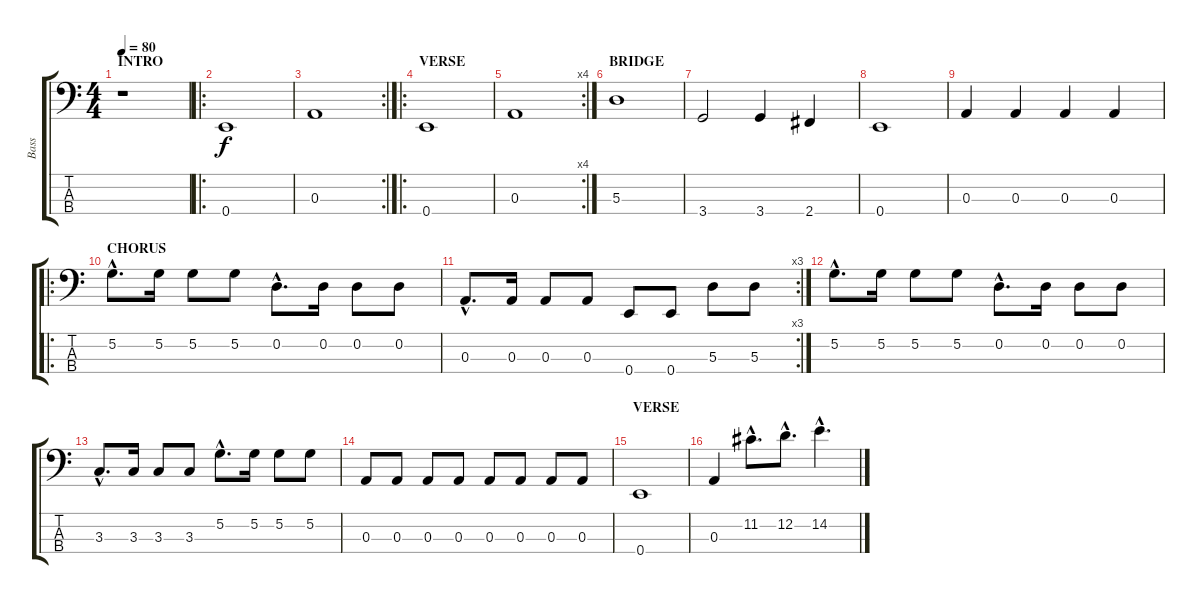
\track ("Bass" "Bass") {instrument electricbassfinger}
\staff {score tabs}
\tuning (G2 D2 A1 E1) {hide}
\ts (4 4)
\section ("" "INTRO")
\tempo 80
\clef f4
\ks c
r.1{dy f instrument electricbassfinger} |
\ro
0.4.1 |
\rc 2
0.3.1 |
\ro
\section ("" "VERSE")
0.4.1 |
\rc 4
0.3.1 |
\section ("" "BRIDGE")
5.3.1 |
3.4.2 3.4.4 2.4.4 |
0.4.1 |
0.3.4 0.3.4 0.3.4 0.3.4 |
\ro
\section ("" "CHORUS")
5.2{hac}.8{d} 5.2.16 5.2.8 5.2.8 0.2{hac}.8{d} 0.2.16 0.2.8 0.2.8 |
\rc 3
0.3{hac}.8{d} 0.3.16 0.3.8 0.3.8 0.4.8 0.4.8 5.3.8 5.3.8 |
5.2{hac}.8{d} 5.2.16 5.2.8 5.2.8 0.2{hac}.8{d} 0.2.16 0.2.8 0.2.8 |
3.3{hac}.8{d} 3.3.16 3.3.8 3.3.8 5.2{hac}.8{d} 5.2.16 5.2.8 5.2.8 |
0.3.8 0.3.8 0.3.8 0.3.8 0.3.8 0.3.8 0.3.8 0.3.8 |
\section ("" "VERSE")
0.4.1 |
0.3.4 11.2{hac}.8{d} 12.2{hac}.8{d} 14.2{hac}.4{d}
